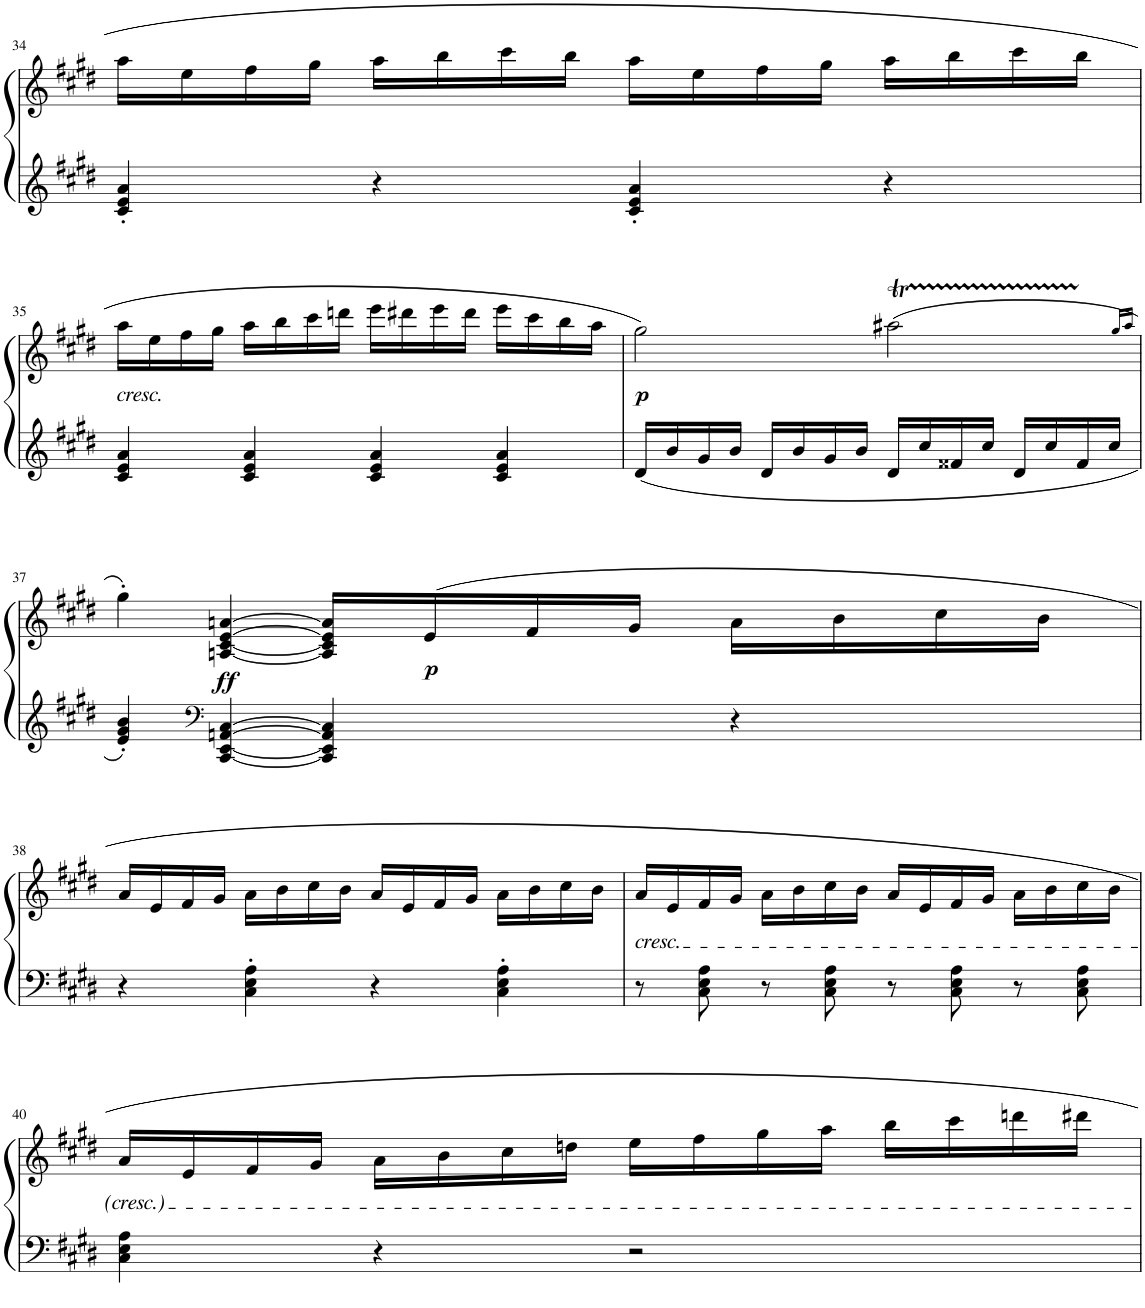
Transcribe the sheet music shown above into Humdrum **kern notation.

**kern	**kern	**dynam
*part1	*part1	*part1
*staff2	*staff1	*staff1/2
*I"Piano	*	*
*I'Pno.	*	*
!!LO:PB:g=z
*clefG2	*clefG2	*
*k[f#c#g#d#]	*k[f#c#g#d#]	*
*M4/4	*M4/4	*
*met(c)	*met(c)	*
=34	=34	=34
4c#/' 4e/' 4a/'	16aa\LL	.
.	16ee\	.
.	16ff#\	.
.	16gg#\JJ	.
4r	16aa\LL	.
.	16bb\	.
.	16ccc#\	.
.	16bb\JJ	.
4c#/' 4e/' 4a/'	16aa\LL	.
.	16ee\	.
.	16ff#\	.
.	16gg#\JJ	.
4r	16aa\LL	.
.	16bb\	.
.	16ccc#\	.
.	16bb\JJ	.
!!LO:LB:g=z
=35	=35	=35
!	!LO:TX:b:i:t=cresc.	!
4c#/ 4e/ 4a/	16aa\LL	.
.	16ee\	.
.	16ff#\	.
.	16gg#\JJ	.
4c#/ 4e/ 4a/	16aa\LL	.
.	16bb\	.
.	16ccc#\	.
.	16dddn\JJ	.
4c#/ 4e/ 4a/	16eee\LL	.
.	16ddd#X\	.
.	16eee\	.
.	16ddd#\JJ	.
4c#/ 4e/ 4a/	16eee\LL	.
.	16ccc#\	.
.	16bb\	.
.	16aa\JJ	.
=36	=36	=36
!	!	!LO:DY:b
16d#/LL	2gg#\	p
16b/	.	.
16g#/	.	.
16b/JJ	.	.
16d#/LL	.	.
16b/	.	.
16g#/	.	.
16b/JJ	.	.
16d#/LL	(2aa#Xt\	.
16cc#/	.	.
16f##X/	.	.
16cc#/JJ	.	.
16d#/LL	.	.
16cc#/	.	.
16f##/	.	.
16cc#/JJ	.	.
.	16qgg#/LL	.
.	16qaa#/JJ	.
!!LO:LB:g=z
=37	=37	=37
4e/' 4g#/' 4b/'	4gg#'\)	.
*clefF4	*	*
!	!	!LO:DY:b
[4CC#/ [4EE/ [4AAn/ [4C#/	[4An/ [4c#/ [4e/ [4an/	ff
4CC#/] 4EE/] 4AA/] 4C#/]	16A/] 16c#/] 16e/] 16a/]LL	.
!	!	!LO:DY:b
.	16e/	p
.	16f#/	.
.	16g#/JJ	.
4r	16a\LL	.
.	16b\	.
.	16cc#\	.
.	16b\JJ	.
!!LO:LB:g=z
=38	=38	=38
4r	16a/LL	.
.	16e/	.
.	16f#/	.
.	16g#/JJ	.
4C#\' 4E\' 4A\'	16a\LL	.
.	16b\	.
.	16cc#\	.
.	16b\JJ	.
4r	16a/LL	.
.	16e/	.
.	16f#/	.
.	16g#/JJ	.
4C#\' 4E\' 4A\'	16a\LL	.
.	16b\	.
.	16cc#\	.
.	16b\JJ	.
=39	=39	=39
!	!LO:TX:b:i:t=cresc.	!
8r	16a/LL	.
.	16e/	.
8C#\ 8E\ 8A\	16f#/	.
.	16g#/JJ	.
8r	16a\LL	.
.	16b\	.
8C#\ 8E\ 8A\	16cc#\	.
.	16b\JJ	.
8r	16a/LL	.
.	16e/	.
8C#\ 8E\ 8A\	16f#/	.
.	16g#/JJ	.
8r	16a\LL	.
.	16b\	.
8C#\ 8E\ 8A\	16cc#\	.
.	16b\JJ	.
!!LO:LB:g=z
=40	=40	=40
4C#\ 4E\ 4A\	16a/LL	.
.	16e/	.
.	16f#/	.
.	16g#/JJ	.
4r	16a\LL	.
.	16b\	.
.	16cc#\	.
.	16ddn\JJ	.
2r	16ee\LL	.
.	16ff#\	.
.	16gg#\	.
.	16aa\JJ	.
.	16bb\LL	.
.	16ccc#\	.
.	16dddn\	.
.	16ddd#X\JJ	.
=	=	=
*-	*-	*-
